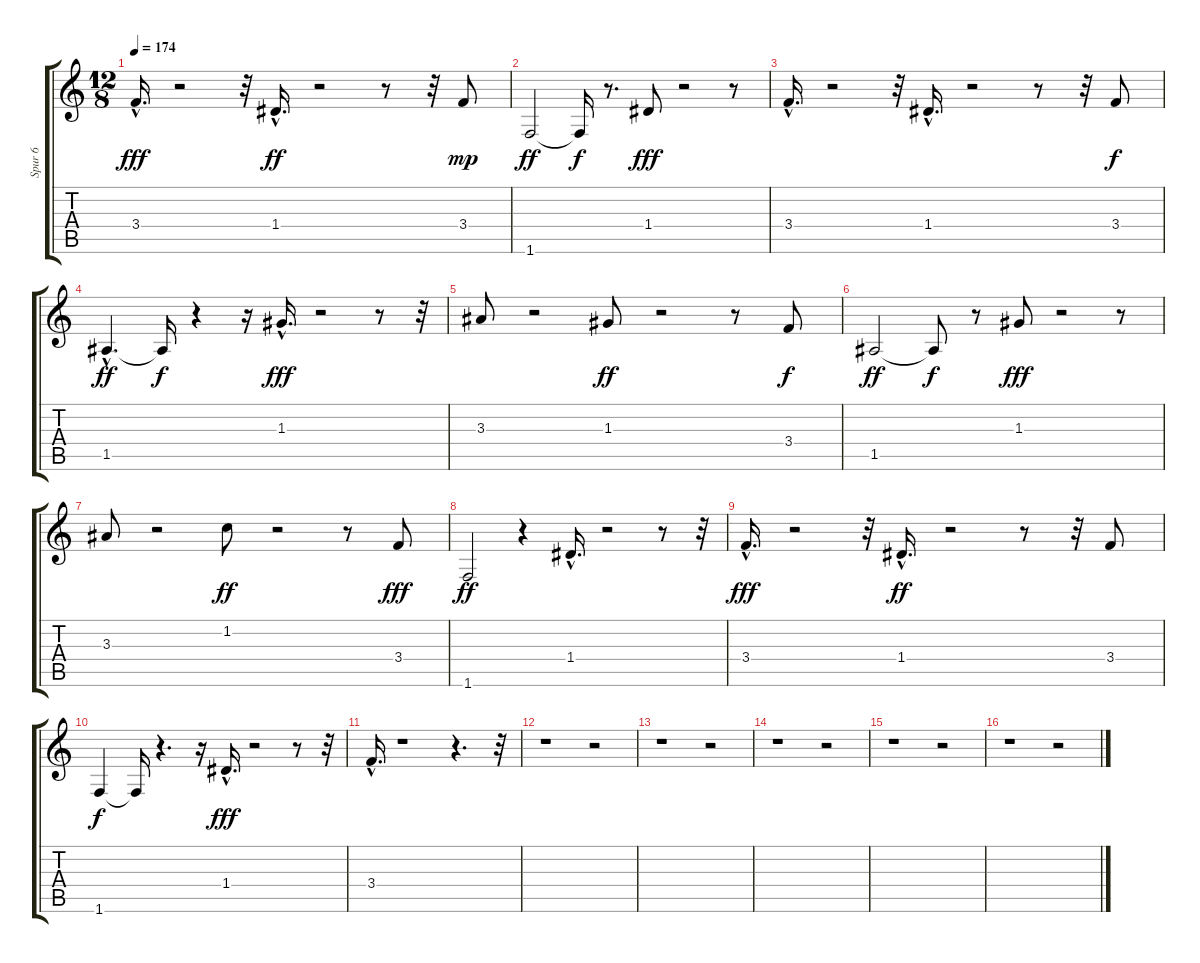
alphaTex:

\track ("Spur 6" "Spur 6") {instrument electricguitarmuted}
\staff {score tabs}
\tuning (E4 B3 G3 D3 A2 E2) {hide}
\ts (12 8)
\tempo 174
\clef g2
\ks c
3.4{hac}.16{d dy fff} r.2 r.32 1.4{hac}.16{d dy ff} r.2 r.8 r.32 3.4.8{dy mp} |
1.6.2{dy ff} 1.6{t}.16{dy f} r.8{d} 1.4.8{dy fff} r.2 r.8 |
3.4{hac}.16{d} r.2 r.32 1.4{hac}.16{d} r.2 r.8 r.32 3.4.8{dy f} |
1.5{hac}.4{d dy ff} 1.5{t}.16{dy f} r.4 r.16 1.3{hac}.16{d dy fff} r.2 r.8 r.32 |
3.3.8 r.2 1.3.8{dy ff} r.2 r.8 3.4.8{dy f} |
1.5.2{dy ff} 1.5{t}.8{dy f} r.8 1.3.8{dy fff} r.2 r.8 |
3.3.8 r.2 1.2.8{dy ff} r.2 r.8 3.4.8{dy fff} |
1.6.2{dy ff} r.4 1.4{hac}.16{d} r.2 r.8 r.32 |
3.4{hac}.16{d dy fff} r.2 r.32 1.4{hac}.16{d dy ff} r.2 r.8 r.32 3.4.8 |
1.6.4{dy f} 1.6{t}.16 r.4{d} r.16 1.4{hac}.16{d dy fff} r.2 r.8 r.32 |
3.4{hac}.16{d} r.1 r.4{d} r.32 |
r.1 r.2 |
r.1 r.2 |
r.1 r.2 |
r.1 r.2 |
r.1 r.2
